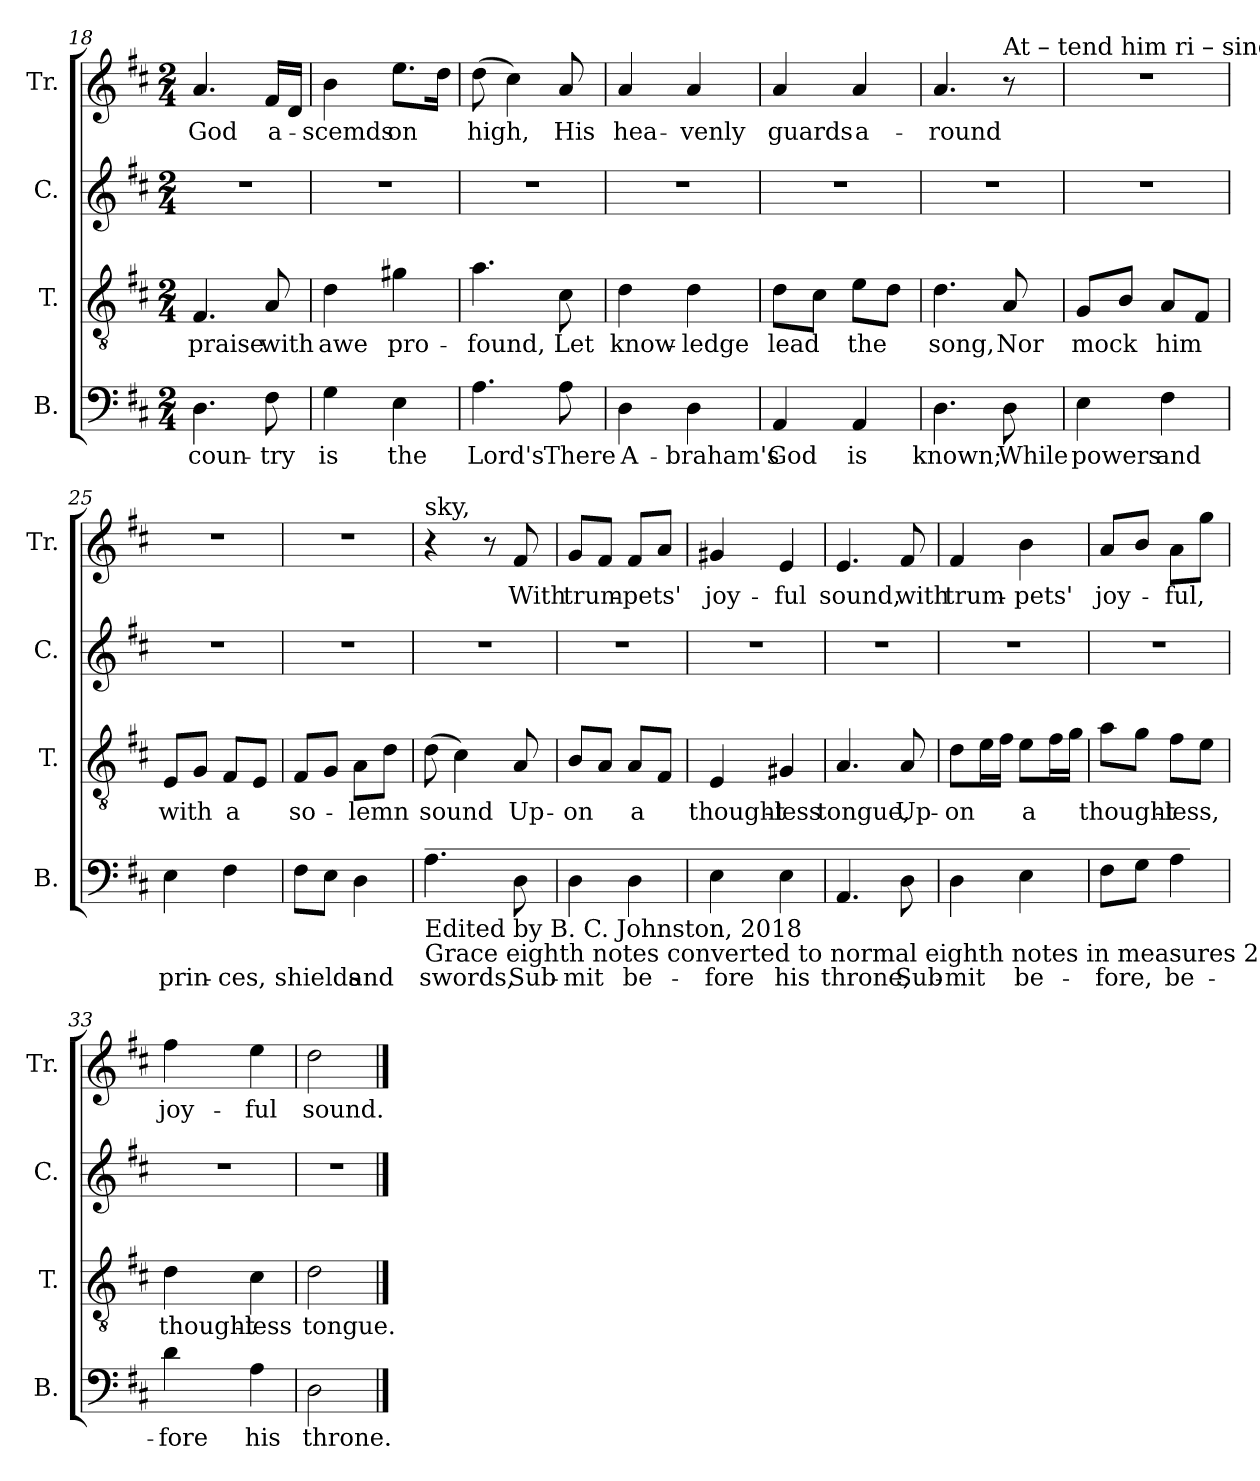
**kern	**text	**kern	**text	**kern	**kern	**text
*part4	*part4	*part3	*part3	*part2	*part1	*part1
*staff4	*staff4	*staff3	*staff3	*staff2	*staff1	*staff1
*I"B.	*	*I"T.	*	*I"C.	*I"Tr.	*
*I'B.	*	*I'T.	*	*I'C.	*I'Tr.	*
*clefF4	*	*clefGv2	*	*clefG2	*clefG2	*
*k[f#c#]	*	*k[f#c#]	*	*k[f#c#]	*k[f#c#]	*
*M2/4	*	*M2/4	*	*M2/4	*M2/4	*
=18	=18	=18	=18	=18	=18	=18
!	!LO:LY:b	!	!LO:LY:b	!	!	!LO:LY:b
4.D\	coun-	4.F#/	praise	2r	4.a/	God
!	!LO:LY:b	!	!LO:LY:b	!	!	!LO:LY:b
8F#\	-try	8A/	with	.	16f#/LL	a-
.	.	.	.	.	16d/JJ	.
=19	=19	=19	=19	=19	=19	=19
!	!LO:LY:b	!	!LO:LY:b	!	!	!LO:LY:b
4G\	is	4d\	awe	2r	4b\	-scemds
!	!LO:LY:b	!	!LO:LY:b	!	!	!LO:LY:b
4E\	the	4g#X\	pro-	.	8.ee\L	on
.	.	.	.	.	16dd\Jk	.
=20	=20	=20	=20	=20	=20	=20
!	!LO:LY:b	!	!LO:LY:b	!	!	!LO:LY:b
4.A\	Lord's	4.a\	-found,	2r	(8dd\	high,
.	.	.	.	.	4cc#\)	.
!	!LO:LY:b	!	!LO:LY:b	!	!	!LO:LY:b
8A\	There	8c#\	Let	.	8a/	His
=21	=21	=21	=21	=21	=21	=21
!	!LO:LY:b	!	!LO:LY:b	!	!	!LO:LY:b
4D\	A-	4d\	know-	2r	4a/	hea-
!	!LO:LY:b	!	!LO:LY:b	!	!	!LO:LY:b
4D\	-braham's	4d\	-ledge	.	4a/	-venly
=22	=22	=22	=22	=22	=22	=22
!	!LO:LY:b	!	!LO:LY:b	!	!	!LO:LY:b
4AA/	God	8d\L	lead	2r	4a/	guards
.	.	8c#\J	.	.	.	.
!	!LO:LY:b	!	!LO:LY:b	!	!	!LO:LY:b
4AA/	is	8e\L	the	.	4a/	a-
.	.	8d\J	.	.	.	.
=23	=23	=23	=23	=23	=23	=23
!	!LO:LY:b	!	!LO:LY:b	!	!	!LO:LY:b
4.D\	known;	4.d\	song,	2r	4.a/	-round
!	!	!	!	!	!LO:TX:a:t=At   –    tend         him        ri    –     sing     through     the	!
!	!LO:LY:b	!	!LO:LY:b	!	!	!
8D\	While	8A/	Nor	.	8r	.
=24	=24	=24	=24	=24	=24	=24
!	!LO:LY:b	!	!LO:LY:b	!	!	!
4E\	powers	8G/L	mock	2r	2r	.
.	.	8B/J	.	.	.	.
!	!LO:LY:b	!	!LO:LY:b	!	!	!
4F#\	and	8A/L	him	.	.	.
.	.	8F#/J	.	.	.	.
=25	=25	=25	=25	=25	=25	=25
!	!LO:LY:b	!	!LO:LY:b	!	!	!
4E\	prin-	8E/L	with	2r	2r	.
.	.	8G/J	.	.	.	.
!	!LO:LY:b	!	!LO:LY:b	!	!	!
4F#\	-ces,	8F#/L	a	.	.	.
.	.	8E/J	.	.	.	.
=26	=26	=26	=26	=26	=26	=26
!	!LO:LY:b	!	!LO:LY:b	!	!	!
8F#\L	shields	8F#/L	so-	2r	2r	.
8E\J	.	8G/J	.	.	.	.
!	!LO:LY:b	!	!LO:LY:b	!	!	!
4D\	and	8A\L	-lemn	.	.	.
.	.	8d\J	.	.	.	.
=27	=27	=27	=27	=27	=27	=27
!	!	!	!	!	!LO:TX:a:t=sky,	!
!LO:TX:a:t=_______________________________________________________________	!	!	!	!	!	!
!LO:TX:b:t=Edited by B. C. Johnston, 2018	!	!	!	!	!	!
!LO:TX:b:t=Grace eighth notes converted to normal eighth notes in measures 20 and 27.	!	!	!	!	!	!
!	!LO:LY:b	!	!LO:LY:b	!	!	!
4.A\	swords,	(8d\	sound	2r	4r	.
.	.	4c#\)	.	.	.	.
.	.	.	.	.	8r	.
!	!LO:LY:b	!	!LO:LY:b	!	!	!LO:LY:b
8D\	Sub-	8A/	Up-	.	8f#/	With
=28	=28	=28	=28	=28	=28	=28
!	!LO:LY:b	!	!LO:LY:b	!	!	!LO:LY:b
4D\	-mit	8B/L	-on	2r	8g/L	trum-
.	.	8A/J	.	.	8f#/J	.
!	!LO:LY:b	!	!LO:LY:b	!	!	!LO:LY:b
4D\	be-	8A/L	a	.	8f#/L	-pets'
.	.	8F#/J	.	.	8a/J	.
=29	=29	=29	=29	=29	=29	=29
!	!LO:LY:b	!	!LO:LY:b	!	!	!LO:LY:b
4E\	-fore	4E/	thought-	2r	4g#X/	joy-
!	!LO:LY:b	!	!LO:LY:b	!	!	!LO:LY:b
4E\	his	4G#X/	-less	.	4e/	-ful
=30	=30	=30	=30	=30	=30	=30
!	!LO:LY:b	!	!LO:LY:b	!	!	!LO:LY:b
4.AA/	throne,	4.A/	tongue,	2r	4.e/	sound,
!	!LO:LY:b	!	!LO:LY:b	!	!	!LO:LY:b
8D\	Sub-	8A/	Up-	.	8f#/	with
=31	=31	=31	=31	=31	=31	=31
!	!LO:LY:b	!	!LO:LY:b	!	!	!LO:LY:b
4D\	-mit	8d\L	-on	2r	4f#/	trum-
.	.	16e\L	.	.	.	.
.	.	16f#\JJ	.	.	.	.
!	!LO:LY:b	!	!LO:LY:b	!	!	!LO:LY:b
4E\	be-	8e\L	a	.	4b\	-pets'
.	.	16f#\L	.	.	.	.
.	.	16g\JJ	.	.	.	.
=32	=32	=32	=32	=32	=32	=32
!	!LO:LY:b	!	!LO:LY:b	!	!	!LO:LY:b
8F#\L	-fore,	8a\L	thought-	2r	8a/L	joy-
8G\J	.	8g\J	.	.	8b/J	.
!	!LO:LY:b	!	!LO:LY:b	!	!	!LO:LY:b
4A\	be-	8f#\L	-less,	.	8a\L	-ful,
.	.	8e\J	.	.	8gg\J	.
=33	=33	=33	=33	=33	=33	=33
!	!LO:LY:b	!	!LO:LY:b	!	!	!LO:LY:b
4d\	-fore	4d\	thought-	2r	4ff#\	joy-
!	!LO:LY:b	!	!LO:LY:b	!	!	!LO:LY:b
4A\	his	4c#\	-less	.	4ee\	-ful
=34	=34	=34	=34	=34	=34	=34
!	!LO:LY:b	!	!LO:LY:b	!	!	!LO:LY:b
2D\	throne.	2d\	tongue.	2r	2dd\	sound.
==	==	==	==	==	==	==
*-	*-	*-	*-	*-	*-	*-
